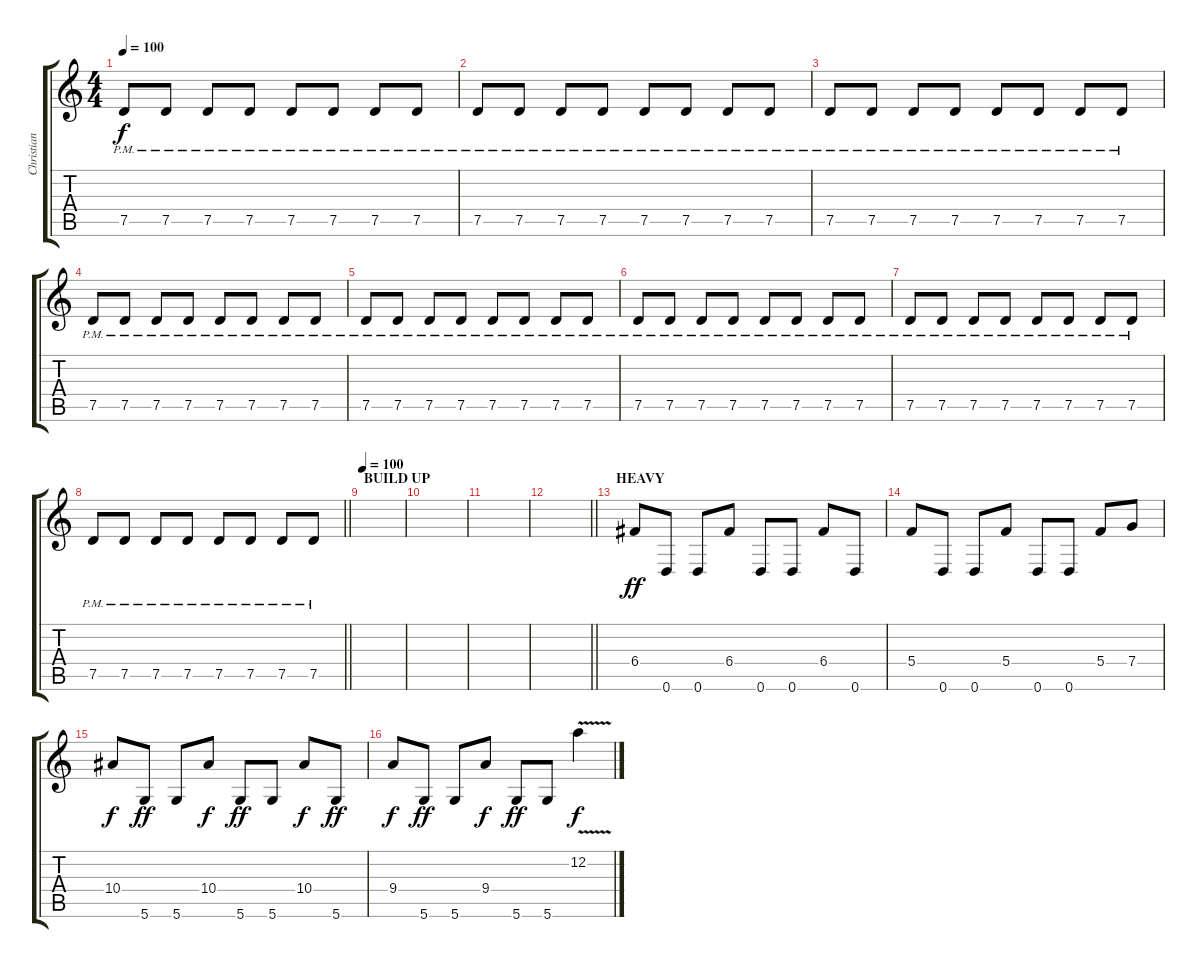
\track ("Christian Andreu - LEAD GUITAR" "Christian ") {instrument overdrivenguitar}
\staff {score tabs}
\tuning (D4 A3 F3 C3 G2 D2) {hide}
\ts (4 4)
\tempo 100
\clef g2
\ks c
7.5{pm}.8{dy f} 7.5{pm}.8 7.5{pm}.8 7.5{pm}.8 7.5{pm}.8 7.5{pm}.8 7.5{pm}.8 7.5{pm}.8 |
7.5{pm}.8 7.5{pm}.8 7.5{pm}.8 7.5{pm}.8 7.5{pm}.8 7.5{pm}.8 7.5{pm}.8 7.5{pm}.8 |
7.5{pm}.8 7.5{pm}.8 7.5{pm}.8 7.5{pm}.8 7.5{pm}.8 7.5{pm}.8 7.5{pm}.8 7.5{pm}.8 |
7.5{pm}.8 7.5{pm}.8 7.5{pm}.8 7.5{pm}.8 7.5{pm}.8 7.5{pm}.8 7.5{pm}.8 7.5{pm}.8 |
7.5{pm}.8 7.5{pm}.8 7.5{pm}.8 7.5{pm}.8 7.5{pm}.8 7.5{pm}.8 7.5{pm}.8 7.5{pm}.8 |
7.5{pm}.8 7.5{pm}.8 7.5{pm}.8 7.5{pm}.8 7.5{pm}.8 7.5{pm}.8 7.5{pm}.8 7.5{pm}.8 |
7.5{pm}.8 7.5{pm}.8 7.5{pm}.8 7.5{pm}.8 7.5{pm}.8 7.5{pm}.8 7.5{pm}.8 7.5{pm}.8 |
\barLineRight lightlight
7.5{pm}.8 7.5{pm}.8 7.5{pm}.8 7.5{pm}.8 7.5{pm}.8 7.5{pm}.8 7.5{pm}.8 7.5{pm}.8 |
\section ("" "BUILD UP")
\tempo 100
|
|
|
\barLineRight lightlight
|
\section ("" "HEAVY")
6.4.8{dy ff instrument distortionguitar} 0.6.8 0.6.8 6.4.8 0.6.8 0.6.8 6.4.8 0.6.8 |
5.4.8 0.6.8 0.6.8 5.4.8 0.6.8 0.6.8 5.4.8 7.4.8 |
10.4.8{dy f} 5.6.8{dy ff} 5.6.8 10.4.8{dy f} 5.6.8{dy ff} 5.6.8 10.4.8{dy f} 5.6.8{dy ff} |
9.4.8{dy f} 5.6.8{dy ff} 5.6.8 9.4.8{dy f} 5.6.8{dy ff} 5.6.8 12.2{v}.4{dy f}
